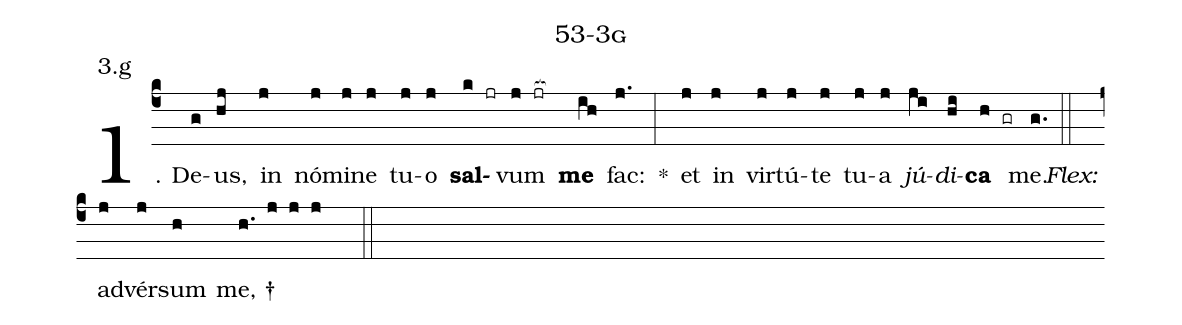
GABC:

name: 53-3g;
annotation: 3.g;
%%
(c4)1. De(g)us,(hj) in(j) nó(j)mi(j)ne(j) tu(j)o(j) <b>sal</b>(k jr)vum(j jr[ocb:1{]) <b>me</b>(ih[ocb:0}]) fac:(j.) *(:) et(j) in(j) vir(j)tú(j)te(j) tu(j)a(j) <i>jú</i>(ji)<i>di</i>(hi)<b>ca</b>(h gr) me.(g.) (::)
<i>Flex:</i>()  ad(j)vér(j)sum(h) me, †(h. j j j  ::)
